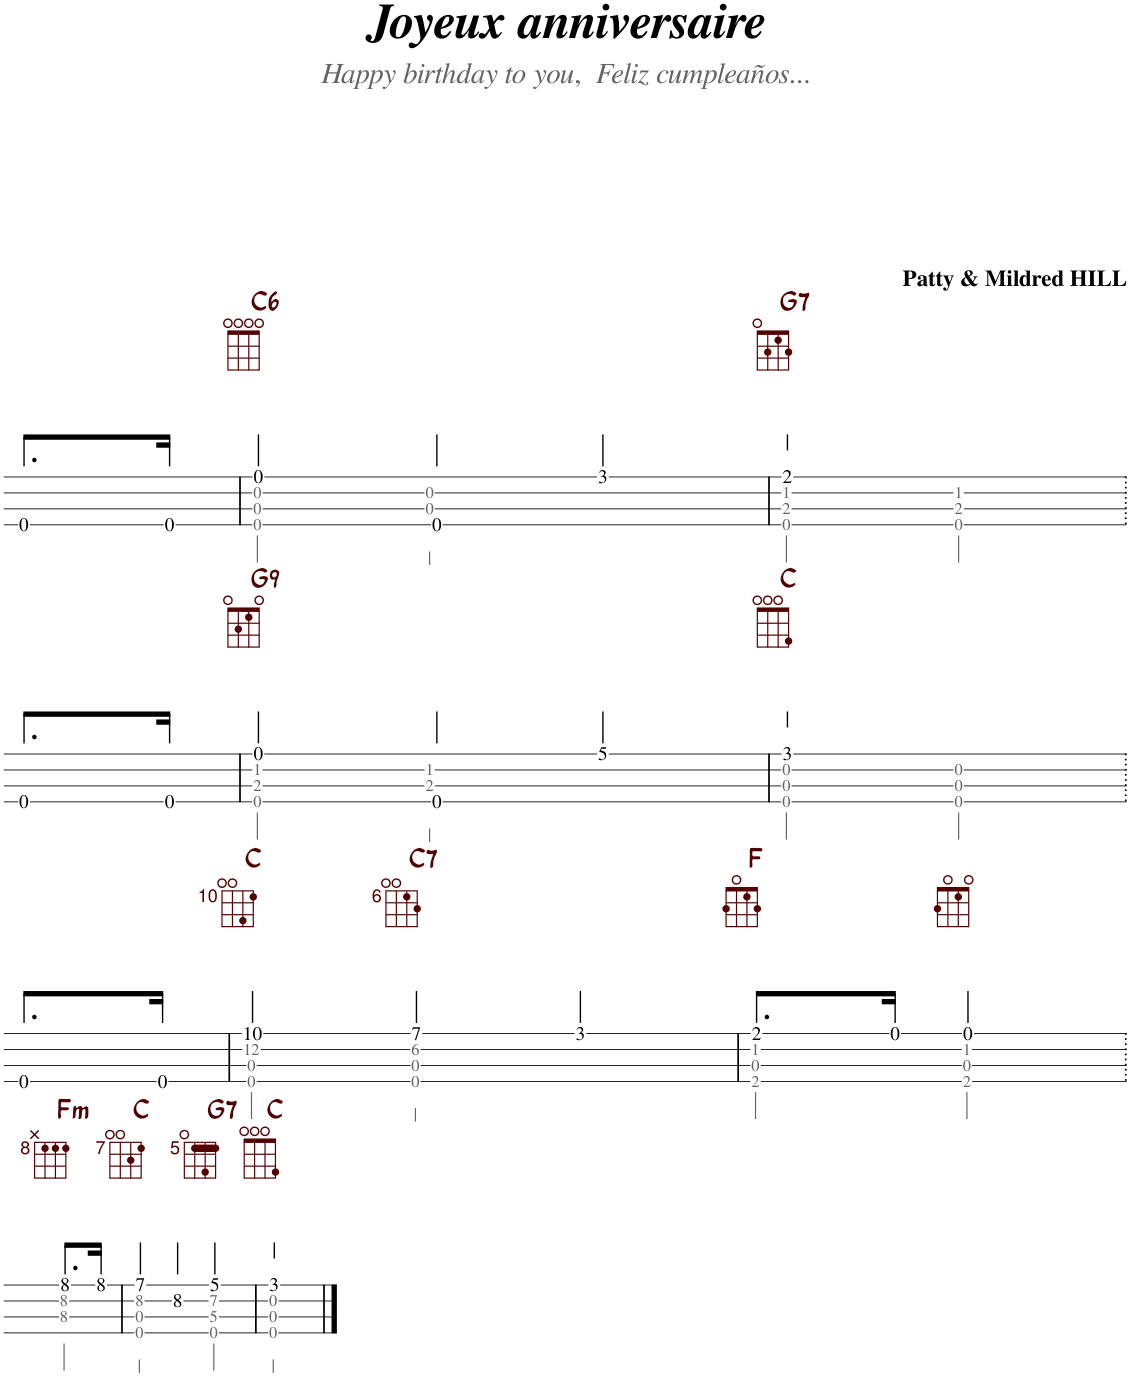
**kern	**harte
*part1	*part1
*staff1	*
*I"Ukulélé [Tablature]	*
*stria4	*
*k[]	*
*M3/4	*
=1	=1
8.g/L	.
16g/Jk	.
=2	=2
*^	*
!	!	!LO:H:kt=6
4a/	4g!i\ 4c!i\ 4e!i\	C:maj6
4g/	2c!i\ 2e!i\	.
4cc/	.	.
=3	=3	=3
!	!	!LO:H:kt=7
2b/	4g!i\ 4d!i\ 4f!i\	G:7
.	4g!i\ 4d!i\ 4f!i\	.
*v	*v	*
!!LO:LB:g=z
=4.	=4.
8.g/L	.
16g/Jk	.
=5	=5
*^	*
!	!	!LO:H:kt=9
4a/	4g!i\ 4d!i\ 4f!i\	G:9
4g/	2d!i\ 2f!i\	.
4dd/	.	.
=6	=6	=6
2cc/	4g!i\ 4c!i\ 4e!i\	C:maj
.	4g!i\ 4c!i\ 4e!i\	.
*v	*v	*
!!LO:LB:g=z
=7.	=7.
8.g/L	.
16g/Jk	.
=8	=8
*^	*
4gg/	4g!i\ 4c!i\ 4ee!i\	C:maj
!	!	!LO:H:kt=7
4ee/	2g!i\ 2c!i\ 2b-!i\	C:7
4cc/	.	.
=9	=9	=9
8.b/L	4a!i\ 4c!i\ 4f!i\	F:maj
16a/Jk	.	.
4a/	4a!i\ 4c!i\ 4f!i\	.
!!LO:LB:g=z	!!
=10.	=10.	=10.
!	!	!LO:H:kt=m
8.ff/L	4g#!i\ 4cc!i\	F:min
16ff/Jk	.	.
=11	=11	=11
4ee/	2g!i\ 2c!i\ 2cc!i\	C:maj
4cc/	.	.
!	!	!LO:H:kt=7
4dd/	4g!i\ 4f!i\ 4b!i\	G:7
=12	=12	=12
2cc/	2g!i\ 2c!i\ 2e!i\	C:maj
*v	*v	*
==	==
*-	*-
